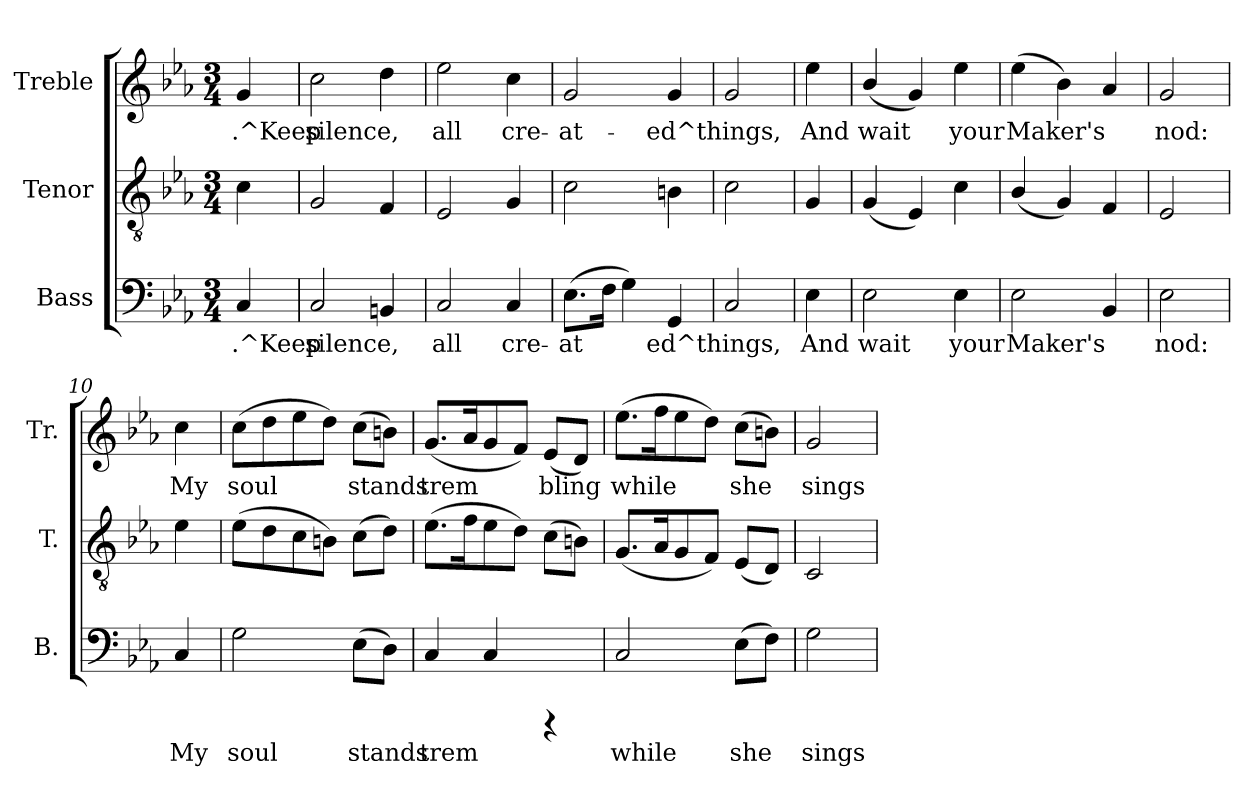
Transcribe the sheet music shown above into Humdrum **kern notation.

**kern	**text	**kern	**kern	**text
*part3	*part3	*part2	*part1	*part1
*staff3	*staff3	*staff2	*staff1	*staff1
*I"Bass	*	*I"Tenor	*I"Treble	*
*I'B.	*	*I'T.	*I'Tr.	*
!!LO:PB:g=z
*stria5	*	*stria5	*stria5	*
*clefF4	*	*clefGv2	*clefG2	*
*k[b-e-a-]	*	*k[b-e-a-]	*k[b-e-a-]	*
*E-:	*	*E-:	*E-:	*
*M3/4	*	*M3/4	*M3/4	*
=1	=1	=1	=1	=1
!	!LO:LY:a:rj	!	!	!LO:LY:b:rj
4C/	.^Keep	4c\	4g/	.^Keep
=2	=2	=2	=2	=2
!	!LO:LY:a:rj	!	!	!LO:LY:b:rj
2C/	silence,	2G/	2cc\	silence,
!	!LO:LY:a:rj	!	!	!LO:LY:b:rj
4BBn/	.	4F/	4dd\	.
=3	=3	=3	=3	=3
!	!LO:LY:a:rj	!	!	!LO:LY:b:rj
2C/	all	2E-/	2ee-\	all
!	!LO:LY:a:rj	!	!	!LO:LY:b:rj
4C/	cre-	4G/	4cc\	cre-
=4	=4	=4	=4	=4
!	!LO:LY:a:rj	!	!	!LO:LY:b:rj
(>8.E-\L	-at-	2c\	2g/	-at-
!	!LO:LY:a:rj	!	!	!
16F\J	--	.	.	.
!	!LO:LY:a:rj	!	!	!
4G\)	--	.	.	.
!	!LO:LY:a:rj	!	!	!LO:LY:b:rj
4GG/	-ed^things,	4Bn\	4g>/	-ed^things,
=5	=5	=5	=5	=5
!	!LO:LY:a:rj	!	!	!LO:LY:b:rj
2C/	.	2c\	2g/	.
=6	=6	=6	=6	=6
!	!LO:LY:a:rj	!	!	!LO:LY:b:rj
4E-\	And	4G/	4ee-\	And
=7	=7	=7	=7	=7
!	!LO:LY:a:rj	!	!	!LO:LY:b:rj
2E-\	wait	(<4G/	(<4b-/	wait
!	!	!	!	!LO:LY:b:rj
.	.	4E-/)	4g/)	.
!	!LO:LY:a:rj	!	!	!LO:LY:b:rj
4E-\	your	4c\	4ee-\	your
=8	=8	=8	=8	=8
!	!LO:LY:a:rj	!	!	!LO:LY:b:rj
2E-\	Maker's	(<4B-/	(>4ee-\	Maker's
!	!	!	!	!LO:LY:b:rj
.	.	4G/)	4b-\)	.
!	!LO:LY:a:rj	!	!	!LO:LY:b:rj
4BB-/	.	4F/	4a-/	.
=9	=9	=9	=9	=9
!	!LO:LY:a:rj	!	!	!LO:LY:b:rj
2E-\	nod:	2E-/	2g/	nod:
=10	=10	=10	=10	=10
!	!LO:LY:a:rj	!	!	!LO:LY:b:rj
4C/	My	4e-\	4cc\	My
=11	=11	=11	=11	=11
!	!LO:LY:a:rj	!	!	!LO:LY:b:rj
2G\	soul	(>8e-\L	(>8cc\L	soul
!	!	!	!	!LO:LY:b:rj
.	.	8d\	8dd\	.
!	!	!	!	!LO:LY:b:rj
.	.	8c\	8ee-\	.
!	!	!	!	!LO:LY:b:rj
.	.	8Bn\J)	8dd\J)	.
!	!LO:LY:a:rj	!	!	!LO:LY:b:rj
(>8E-\L	stands	(>8c\L	(>8cc\L	stands
!	!LO:LY:a:rj	!	!	!LO:LY:b:rj
8D\J)	.	8d\J)	8bn\J)	.
=12	=12	=12	=12	=12
!	!LO:LY:a:rj	!	!	!LO:LY:b:rj
4C/	trem-	(>8.e-\L	(<8.g>/L	trem-
!	!	!	!	!LO:LY:b:rj
.	.	16f\	16a-/	--
!	!LO:LY:a:rj	!	!	!LO:LY:b:rj
4C/	--	8e-\	8g/	--
!	!	!	!	!LO:LY:b:rj
.	.	8d\J)	8f/J)	--
!	!	!	!	!LO:LY:b:rj
4rCCC	.	(>8c\L	(<8e-/L	-bling
!	!	!	!	!LO:LY:b:rj
.	.	8Bn\J)	8d/J)	.
=13	=13	=13	=13	=13
!	!LO:LY:a:rj	!	!	!LO:LY:b:rj
2C/	-while	(<8.G/L	(>8.ee-\L	while
!	!	!	!	!LO:LY:b:rj
.	.	16A-/	16ff\	.
!	!	!	!	!LO:LY:b:rj
.	.	8G/	8ee-\	.
!	!	!	!	!LO:LY:b:rj
.	.	8F/J)	8dd\J)	.
!	!LO:LY:a:rj	!	!	!LO:LY:b:rj
(>8E-\L	she	(<8E-/L	(>8cc\L	she
!	!LO:LY:a:rj	!	!	!LO:LY:b:rj
8F\J)	.	8D/J)	8bn\J)	.
!!LO:LB:g=z
=14	=14	=14	=14	=14
!	!LO:LY:a:rj	!	!	!LO:LY:b:rj
2G\	sings	2C/	2g/	sings
=	=	=	=	=
*-	*-	*-	*-	*-
